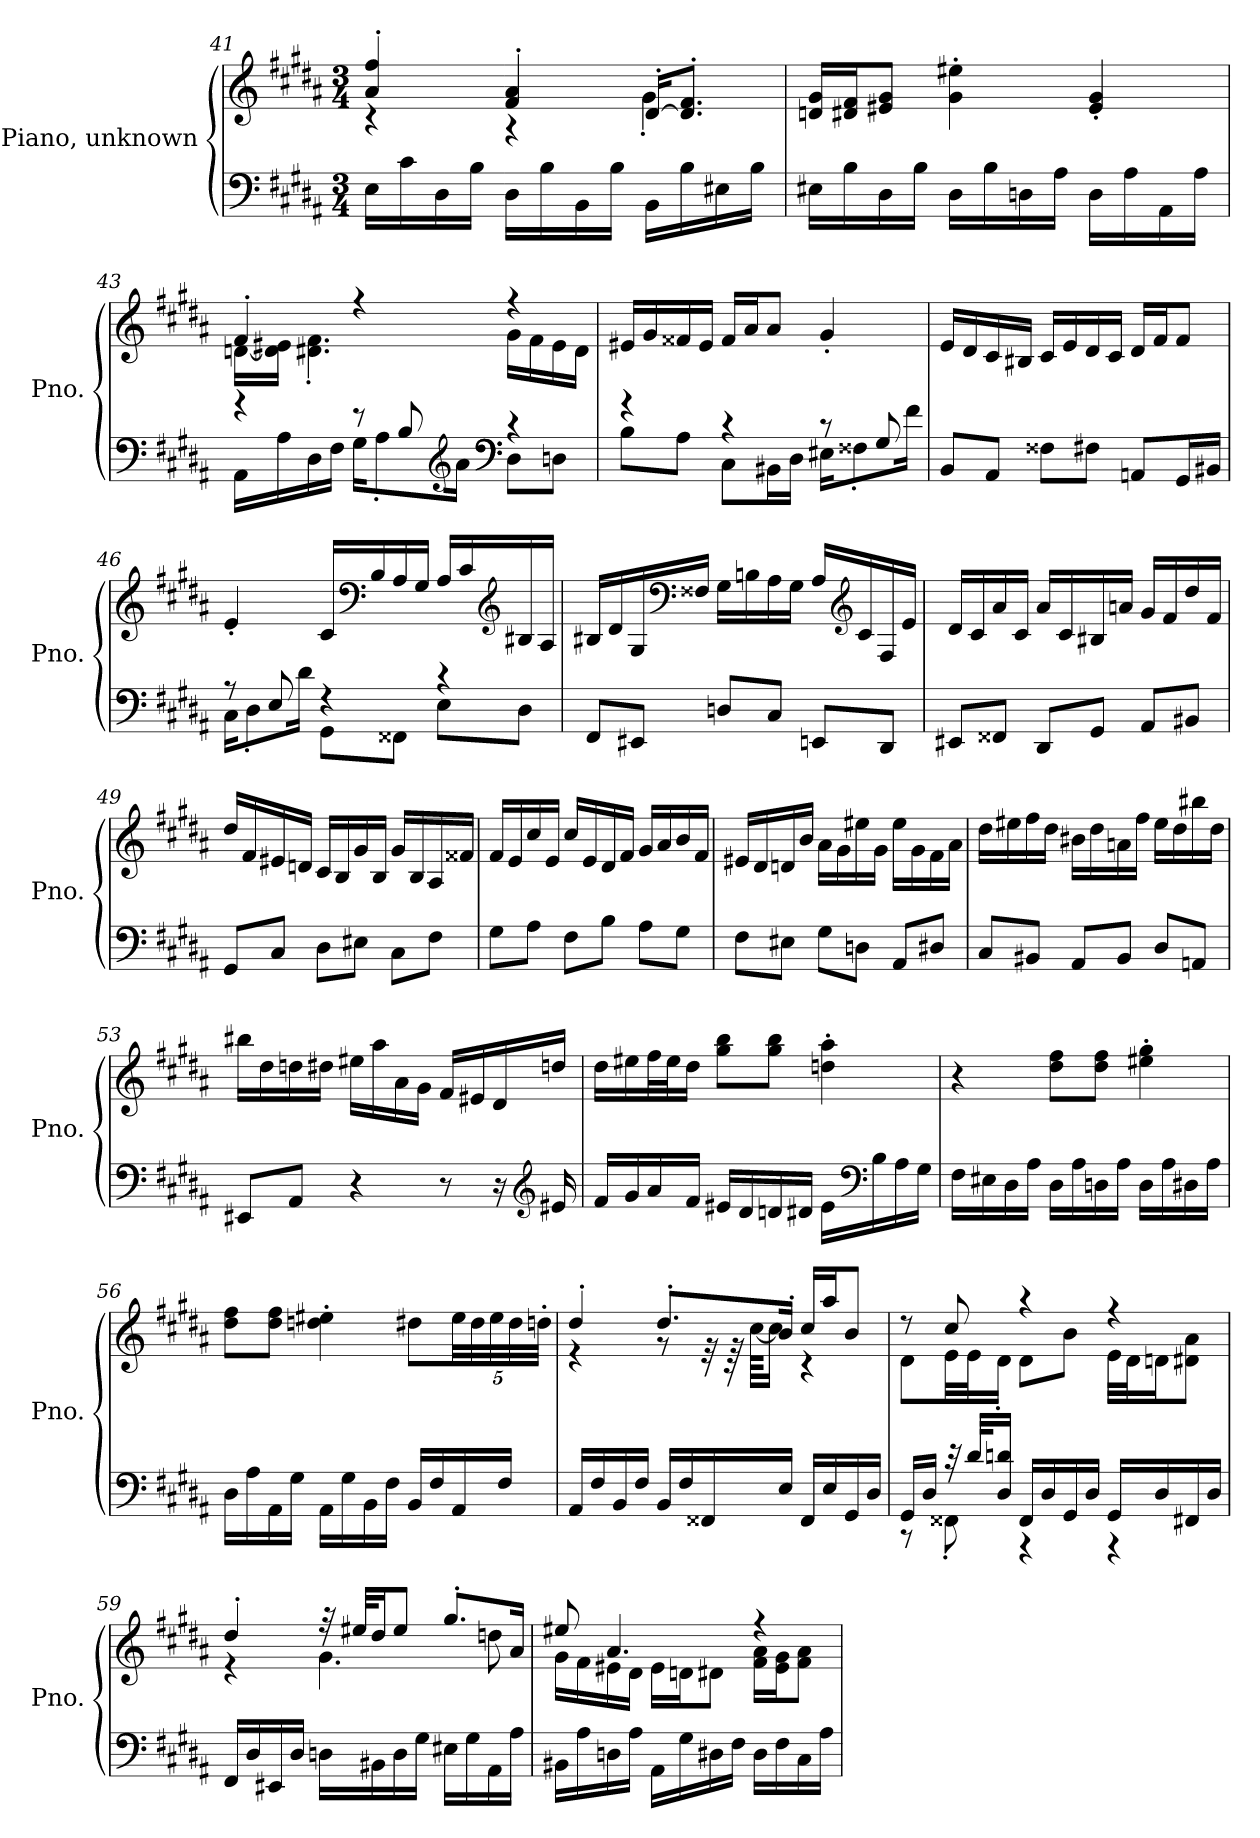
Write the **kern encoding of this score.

**kern	**kern
*part1	*part1
*staff2	*staff1
*I"Piano, unknown	*
*I'Pno.	*
*clefF4	*clefG2
*k[f#c#g#d#a#]	*k[f#c#g#d#a#]
*M3/4	*M3/4
=41	=41
*	*^
16E\LL	4a#/' 4ff#/'	4r
16c#\	.	.
16D#\	.	.
16B\JJ	.	.
16D#\LL	4f#/' 4a#/'	4r
16B\	.	.
16BB\	.	.
16B\JJ	.	.
16BB\LL	[16d#'/KL	4g#'\
16B\	8.d#/]' 8.f#/'J	.
16E#X\	.	.
16B\JJ	.	.
*	*v	*v
!!LO:PB:g=z
=42	=42
16E#X\LL	16dn/ 16g#/LL
16B\	16d#X/ 16f#/J
16D#\	8e#X/ 8g#/J
16B\JJ	.
16D#\LL	4g#\' 4ee#X\'
16B\	.
16Dn\	.
16A#\JJ	.
16D\LL	4e#/' 4g#/'
16A#\	.
16AA#\	.
16A#\JJ	.
=43	=43
*^	*^
4r	16AA#\LL	4f#'/	[16dn\LL
.	16A#\	.	16d\] 16e#X\JJ
.	16D#\	.	4.d#X\' 4.f#\'
.	16F#\JJ	.	.
8r	16G#\KL	4r	.
.	8A#'\	.	.
8B/	.	.	.
*clefG2	*	*	*
.	16a#\Jk	.	.
*clefF4	*	*	*
4r	8D#\L	4r	16g#\LL
.	.	.	16f#\
.	8Dn\J	.	16e#\
.	.	.	16d#\JJ
*	*	*v	*v
!!LO:LB:g=z
=44	=44	=44
4r	8B\L	16e#X/LL
.	.	16g#/
.	8A#\J	16f##X/
.	.	16e#/JJ
4r	8C#\L	16f##/LL
.	.	16a#/J
.	16BB#X\L	8a#/J
.	16D#\JJ	.
8r	16E#X\KL	4g#'/
.	8F##X'\	.
8G#/	.	.
.	16f#\Jk	.
*v	*v	*
=45	=45
8BB/L	16e/LL
.	16d#/
8AA#/J	16c#/
.	16B#X/JJ
8F##X\L	16c#/LL
.	16e/
8F#X\J	16d#/
.	16c#/JJ
8AAn/L	16d#/LL
.	16f#/J
16GG#/L	8f#/J
16BB#X/JJ	.
!!LO:LB:g=z
=46	=46
*^	*
8r	16C#\KL	4e'/
.	8D#'\	.
8E/	.	.
.	16d#\Jk	.
4r	8GG#\L	16c#/LL
*	*	*clefF4
.	.	16B/
.	8FF##X\J	16A#/
.	.	16G#/JJ
4r	8E\L	16A#/LL
.	.	16c#/
*	*	*clefG2
.	8D#\J	16B#X/
.	.	16A#/JJ
*v	*v	*
=47	=47
8FF#/L	16B#X/LL
.	16d#/
8EE#X/J	16G#/
*	*clefF4
.	16F##X/JJ
8Dn/L	16G#\LL
.	16Bn\
8C#/J	16A#\
.	16G#\JJ
8EEn/L	16A#/LL
*	*clefG2
.	16c#/
8DD#/J	16F##/
.	16e/JJ
!!LO:LB:g=z
=48	=48
8EE#X/L	16d#/LL
.	16c#/
8FF##X/J	16a#/
.	16c#/JJ
8DD#/L	16a#/LL
.	16c#/
8GG#/J	16B#X/
.	16an/JJ
8AA#/L	16g#/LL
.	16f#/
8BB#X/J	16dd#/
.	16f#/JJ
=49	=49
8GG#/L	16dd#/LL
.	16f#/
8C#/J	16e#X/
.	16dn/JJ
8D#\L	16c#/LL
.	16B/
8E#X\J	16g#/
.	16B/JJ
8C#\L	16g#/LL
.	16B/
8F#\J	16A#/
.	16f##X/JJ
=50	=50
8G#\L	16f#/LL
.	16e/
8A#\J	16cc#/
.	16e/JJ
8F#\L	16cc#/LL
.	16e/
8B\J	16d#/
.	16f#/JJ
8A#\L	16g#/LL
.	16a#/
8G#\J	16b/
.	16f#/JJ
!!LO:LB:g=z
=51	=51
8F#\L	16e#X/LL
.	16d#/
8E#X\J	16dn/
.	16b/JJ
8G#\L	16a#\LL
.	16g#\
8Dn\J	16ee#X\
.	16g#\JJ
8AA#/L	16ee#\LL
.	16g#\
8D#X/J	16f#\
.	16a#\JJ
=52	=52
8C#/L	16dd#\LL
.	16ee#X\
8BB#X/J	16ff#\
.	16dd#\JJ
8AA#/L	16b#X\LL
.	16dd#\
8BB#/J	16an\
.	16ff#\JJ
8D#/L	16ee#\LL
.	16dd#\
8AAn/J	16bb#X\
.	16dd#\JJ
!!LO:LB:g=z
=53	=53
8EE#X/L	16bb#X\LL
.	16dd#\
8AA#/J	16ddn\
.	16dd#X\JJ
4r	16ee#X\LL
.	16aa#\
.	16a#\
.	16g#\JJ
8r	16f#/LL
.	16e#X/
16r	16d#/
*clefG2	*
16e#X/	16ddn/JJ
=54	=54
16f#/LL	16dd#\LL
16g#/	16ee#X\
16a#/	32ff#\L
.	32ee#\J
16f#/JJ	16dd#\JJ
16e#X/LL	8gg#\ 8bb\L
16d#/	.
16dn/	8gg#\ 8bb\J
16d#X/JJ	.
16e#\LL	4ddn\' 4aa#\'
*clefF4	*
16B\	.
16A#\	.
16G#\JJ	.
!!LO:PB:g=z
=55	=55
16F#\LL	4r
16E#X\	.
16D#\	.
16A#\JJ	.
16D#\LL	8dd#\ 8ff#\L
16A#\	.
16Dn\	8dd#\ 8ff#\J
16A#\JJ	.
16D\LL	4ee#X\' 4gg#\'
16A#\	.
16D#X\	.
16A#\JJ	.
=56	=56
16D#\LL	8dd#\ 8ff#\L
16A#\	.
16AA#\	8dd#\ 8ff#\J
16G#\JJ	.
16AA#\LL	4ddn\' 4ee#X\'
16G#\	.
16BB\	.
16F#\JJ	.
16BB/LL	8dd#X\L
16F#/	.
*	*Xbrackettup
16AA#/	40ee#\LL
.	40dd#\
.	40ee#\
16F#/JJ	.
.	40dd#\
.	40ddn'\JJJ
!!LO:LB:g=z
=57	=57
*	*^
16AA#/LL	4dd#'/	4r
16F#/	.	.
16BB/	.	.
16F#/JJ	.	.
16BB/LL	8.dd#'/L	8r
16F#/	.	.
16FF##X/	.	32r
.	.	64r
.	.	[64cc#\KKLL
16E/JJ	16b'/Jk	16cc#\JJ]
16FF##/LL	16cc#/LL	4r
16E/	16aa#/J	.
16GG#/	8b/J	.
16D#/JJ	.	.
=58	=58	=58
*^	*	*
16GG#/LL	8r	8r	8d#\L
16D#/JJ	.	.	.
32r	8FF##X'\	8cc#/	32e\LL
32d#/KLL	.	.	32e\J
16D#/ 16dn/JJ	.	.	16d#'\JJ
16FF##/LL	4r	4r	8d#\L
16D#/	.	.	.
16GG#/	.	.	8b\J
16D#/JJ	.	.	.
16GG#/LL	4r	4r	32e\LLL
.	.	.	32d#\J
16D#/	.	.	16dn\J
16FF#X/	.	.	8d#X\ 8a#\J
16D#/JJ	.	.	.
*v	*v	*	*
!!LO:LB:g=z	!!
=59	=59	=59
16FF#/LL	4dd#'/	4r
16D#/	.	.
16EE#X/	.	.
16D#/JJ	.	.
16Dn\LL	32r	4.g#\
.	32ee#X/KLL	.
16BB#X\	16dd#/J	.
16D\	8ee#/J	.
16G#\JJ	.	.
16E#X\LL	8.gg#'/L	.
16G#\	.	.
16AA#\	.	8ddn\
16A#\JJ	16a#/Jk	.
=60	=60	=60
16BB#X\LL	8ee#X/	16g#\LL
16A#\	.	16f#\
16Dn\	4.a#/	16e#X\
16A#\JJ	.	16d#\JJ
16AA#\LL	.	16e#\LL
16G#\	.	16dn\J
16D#X\	.	8d#X\J
16F#\JJ	.	.
16D#\LL	4r	16f#\ 16a#\LL
16F#\	.	16e#\ 16g#\J
16C#\	.	8f#\ 8a#\J
16A#\JJ	.	.
*	*v	*v
=	=
*-	*-
